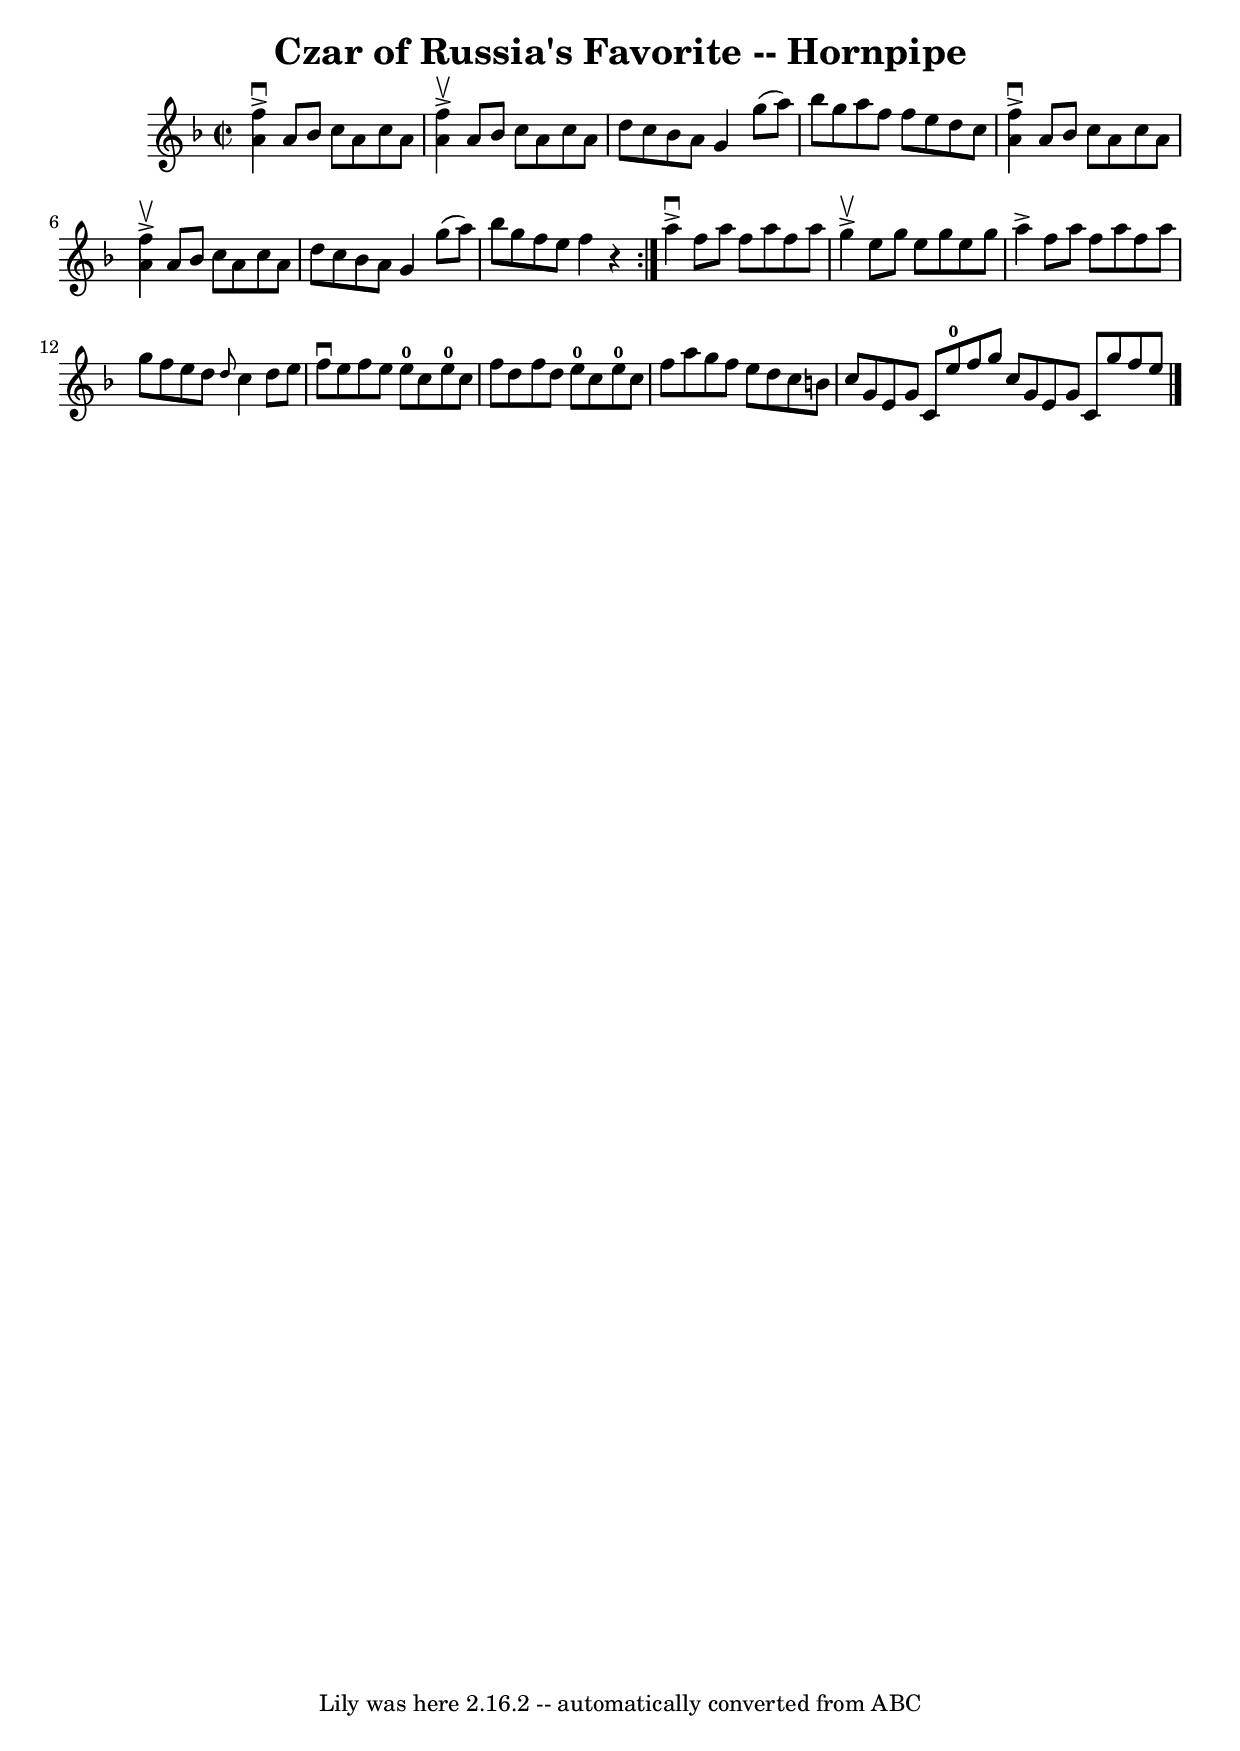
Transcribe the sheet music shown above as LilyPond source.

\version "2.16.2"
\include "Mammoth.ily"
\header {
	%% book = "Cole's 1000 Fiddle Tunes"
	crossRefNumber = "1"
	footnotes = ""
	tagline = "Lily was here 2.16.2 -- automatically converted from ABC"
	title = "Czar of Russia's Favorite -- Hornpipe"
}
voicedefault =  {


\repeat volta 2 {
\override Staff.TimeSignature #'style = #'C
 \time 2/2 
\key f \major   << f''4^\downbow^\accent a'4   >> a'8 bes'8  
 c''8 a'8 c''8 a'8  |
   << f''4^\upbow^\accent a'4   >> 
a'8 bes'8 c''8 a'8 c''8 a'8  |
 d''8 c''8 bes'8    
a'8 g'4 g''8 (a''8) |
 bes''8 g''8 a''8 f''8    
f''8 e''8 d''8 c''8  |
     << f''4^\downbow^\accent a'4   
>> a'8 bes'8 c''8 a'8 c''8 a'8  |
   << f''4 
^\upbow^\accent a'4   >> a'8 bes'8 c''8 a'8 c''8 a'8  |
 
 d''8 c''8 bes'8 a'8 g'4 g''8 (a''8) |
 bes''8    
g''8 f''8 e''8 f''4    r4 } a''4^\downbow^\accent f''8 a''8  
 f''8 a''8 f''8 a''8  |
 g''4^\upbow^\accent e''8 g''8  
 e''8 g''8 e''8 g''8  |
 a''4^\accent f''8 a''8 f''8 
 a''8 f''8 a''8  |
 g''8 f''8 e''8 d''8  \grace {    
d''8  } c''4 d''8 e''8  |
 f''8^\downbow e''8 f''8    
e''8 e''8-0 c''8 e''8-0 c''8  |
 f''8 d''8 f''8 
 d''8 e''8-0 c''8 e''8-0 c''8  |
 f''8 a''8    
g''8 f''8 e''8 d''8 c''8 b'8      |
 c''8 g'8 e'8  
 g'8 c'8 e''8-0 f''8 g''8  \bar ":|" c''8 g'8 e'8 g'8 
 c'8 g''8 f''8 e''8  \bar "|."   
}

\score{
    <<

	\context Staff="default"
	{
	    \voicedefault 
	}

    >>
	\layout {
	}
	\midi {}
}
